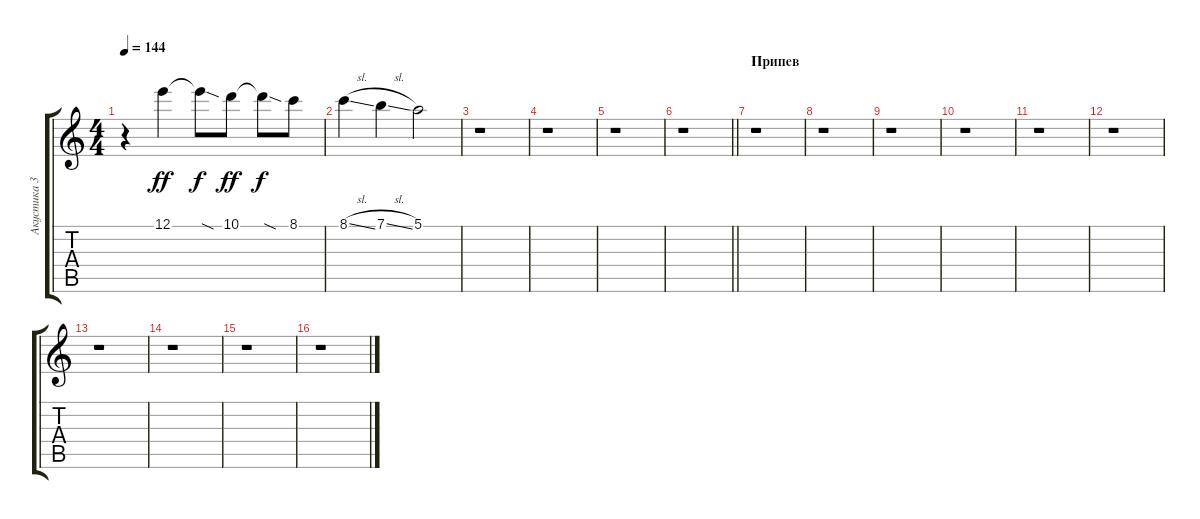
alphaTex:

\track ("Акустика 3" "Акустика 3") {instrument acousticguitarsteel}
\staff {score tabs}
\tuning (E4 B3 G3 D3 A2 E2) {hide}
\ts (4 4)
\tempo 144
\clef g2
\ks c
r.4{dy f} 12.1.4{dy ff} 12.1{sod t}.8{dy f} 10.1.8{dy ff} 10.1{sod t}.8{dy f} 8.1.8 |
8.1{sl}.4 7.1{sl}.4 5.1.2 |
r.1 |
r.1 |
r.1 |
\barLineRight lightlight
r.1 |
\section ("" "Припев")
r.1 |
r.1 |
r.1 |
r.1 |
r.1 |
r.1 |
r.1 |
r.1 |
r.1 |
r.1
